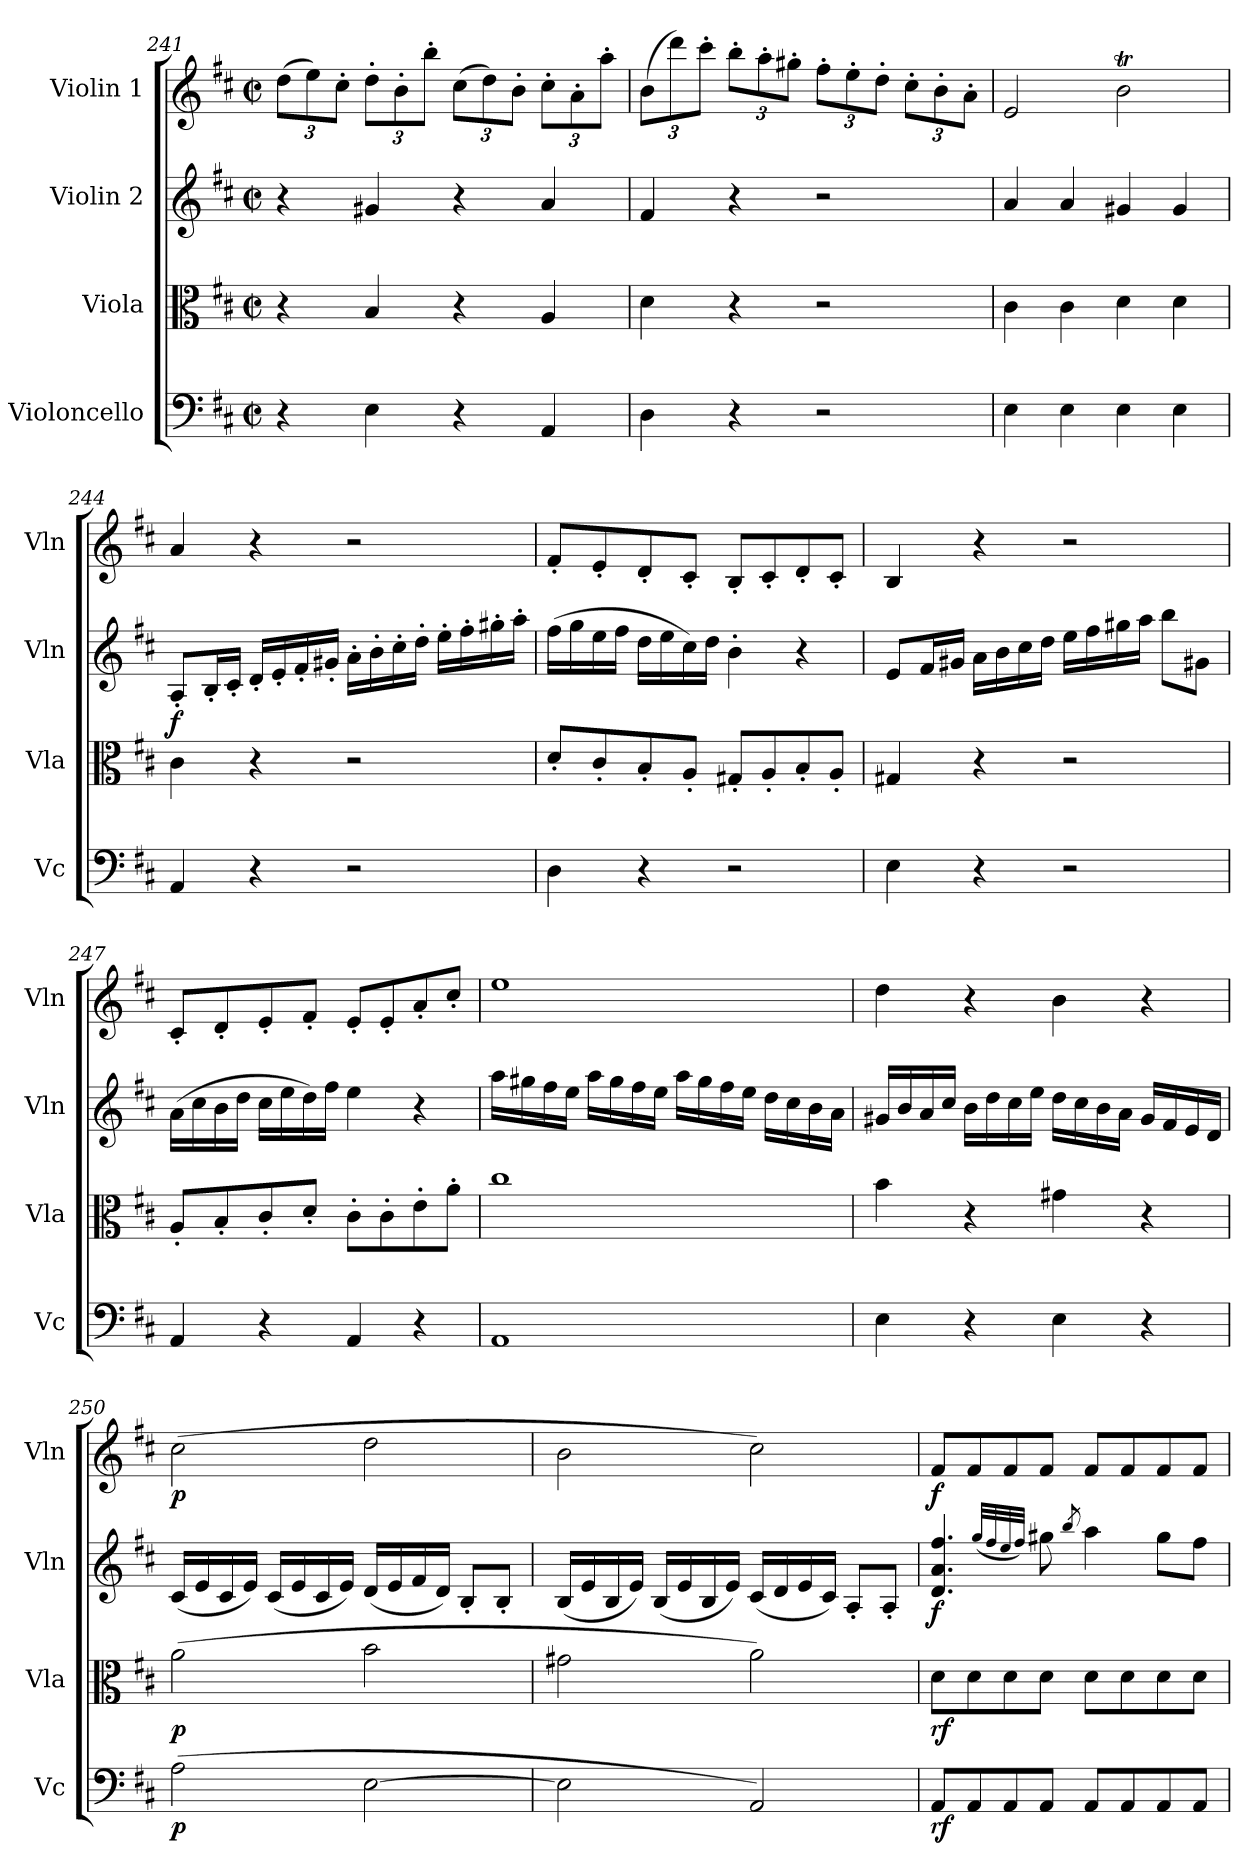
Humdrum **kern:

**kern	**dynam	**kern	**dynam	**kern	**dynam	**kern	**dynam
*part4	*part4	*part3	*part3	*part2	*part2	*part1	*part1
*staff4	*staff4	*staff3	*staff3	*staff2	*staff2	*staff1	*staff1
*I"Violoncello	*	*I"Viola	*	*I"Violin 2	*	*I"Violin 1	*
*I'Vc	*	*I'Vla	*	*I'Vln	*	*I'Vln	*
*clefF4	*	*clefC3	*	*clefG2	*	*clefG2	*
*k[f#c#]	*	*k[f#c#]	*	*k[f#c#]	*	*k[f#c#]	*
*M2/2	*	*M2/2	*	*M2/2	*	*M2/2	*
*met(c|)	*	*met(c|)	*	*met(c|)	*	*met(c|)	*
*	*	*	*	*	*	*Xbrackettup	*
=241	=241	=241	=241	=241	=241	=241	=241
4r	.	4r	.	4r	.	(>12dd\L	.
.	.	.	.	.	.	12ee\)	.
.	.	.	.	.	.	12cc#'\J	.
4E\	.	4B/	.	4g#X/	.	12dd'\L	.
.	.	.	.	.	.	12b'\	.
.	.	.	.	.	.	12bb'\J	.
4r	.	4r	.	4r	.	(>12cc#\L	.
.	.	.	.	.	.	12dd\)	.
.	.	.	.	.	.	12b'\J	.
4AA/	.	4A/	.	4a/	.	12cc#'\L	.
.	.	.	.	.	.	12a'\	.
.	.	.	.	.	.	12aa'\J	.
=242	=242	=242	=242	=242	=242	=242	=242
4D\	.	4d\	.	4f#/	.	(>12b\L	.
.	.	.	.	.	.	12ddd\)	.
.	.	.	.	.	.	12ccc#'\J	.
4r	.	4r	.	4r	.	12bb'\L	.
.	.	.	.	.	.	12aa'\	.
.	.	.	.	.	.	12gg#X'\J	.
2r	.	2r	.	2r	.	12ff#'\L	.
.	.	.	.	.	.	12ee'\	.
.	.	.	.	.	.	12dd'\J	.
.	.	.	.	.	.	12cc#'\L	.
.	.	.	.	.	.	12b'\	.
.	.	.	.	.	.	12a'\J	.
=243	=243	=243	=243	=243	=243	=243	=243
4E\	.	4c#\	.	4a/	.	2e/	.
4E\	.	4c#\	.	4a/	.	.	.
4E\	.	4d\	.	4g#X/	.	2bT\	.
4E\	.	4d\	.	4g#/	.	.	.
=244	=244	=244	=244	=244	=244	=244	=244
!	!	!	!	!	!LO:DY:b	!	!
4AA/	.	4c#\	.	8A'/L	f	4a/	.
.	.	.	.	16B'/L	.	.	.
.	.	.	.	16c#'/JJ	.	.	.
4r	.	4r	.	16d'/LL	.	4r	.
.	.	.	.	16e'/	.	.	.
.	.	.	.	16f#'/	.	.	.
.	.	.	.	16g#X'/JJ	.	.	.
2r	.	2r	.	16a'\LL	.	2r	.
.	.	.	.	16b'\	.	.	.
.	.	.	.	16cc#'\	.	.	.
.	.	.	.	16dd'\JJ	.	.	.
.	.	.	.	16ee'\LL	.	.	.
.	.	.	.	16ff#'\	.	.	.
.	.	.	.	16gg#X'\	.	.	.
.	.	.	.	16aa'\JJ	.	.	.
=245	=245	=245	=245	=245	=245	=245	=245
4D\	.	8d'/L	.	(>16ff#\LL	.	8f#'/L	.
.	.	.	.	16gg\	.	.	.
.	.	8c#'/	.	16ee\	.	8e'/	.
.	.	.	.	16ff#\JJ	.	.	.
4r	.	8B'/	.	16dd\LL	.	8d'/	.
.	.	.	.	16ee\	.	.	.
.	.	8A'/J	.	16cc#\)	.	8c#'/J	.
.	.	.	.	16dd\JJ	.	.	.
2r	.	8G#X'/L	.	4b'\	.	8B'/L	.
.	.	8A'/	.	.	.	8c#'/	.
.	.	8B'/	.	4r	.	8d'/	.
.	.	8A'/J	.	.	.	8c#'/J	.
!!LO:LB:g=z
=246	=246	=246	=246	=246	=246	=246	=246
4E\	.	4G#X/	.	8e/L	.	4B/	.
.	.	.	.	16f#/L	.	.	.
.	.	.	.	16g#X/JJ	.	.	.
4r	.	4r	.	16a\LL	.	4r	.
.	.	.	.	16b\	.	.	.
.	.	.	.	16cc#\	.	.	.
.	.	.	.	16dd\JJ	.	.	.
2r	.	2r	.	16ee\LL	.	2r	.
.	.	.	.	16ff#\	.	.	.
.	.	.	.	16gg#X\	.	.	.
.	.	.	.	16aa\JJ	.	.	.
.	.	.	.	8bb\L	.	.	.
.	.	.	.	8g#X\J	.	.	.
=247	=247	=247	=247	=247	=247	=247	=247
4AA/	.	8A'/L	.	(>16a\LL	.	8c#'/L	.
.	.	.	.	16cc#\	.	.	.
.	.	8B'/	.	16b\	.	8d'/	.
.	.	.	.	16dd\JJ	.	.	.
4r	.	8c#'/	.	16cc#\LL	.	8e'/	.
.	.	.	.	16ee\	.	.	.
.	.	8d'/J	.	16dd\)	.	8f#'/J	.
.	.	.	.	16ff#\JJ	.	.	.
4AA/	.	8c#'\L	.	4ee\	.	8e'/L	.
.	.	8c#'\	.	.	.	8e'/	.
4r	.	8e'\	.	4r	.	8a'/	.
.	.	8a'\J	.	.	.	8cc#'/J	.
=248	=248	=248	=248	=248	=248	=248	=248
1AA	.	1cc#	.	16aa\LL	.	1ee	.
.	.	.	.	16gg#X\	.	.	.
.	.	.	.	16ff#\	.	.	.
.	.	.	.	16ee\JJ	.	.	.
.	.	.	.	16aa\LL	.	.	.
.	.	.	.	16gg#\	.	.	.
.	.	.	.	16ff#\	.	.	.
.	.	.	.	16ee\JJ	.	.	.
.	.	.	.	16aa\LL	.	.	.
.	.	.	.	16gg#\	.	.	.
.	.	.	.	16ff#\	.	.	.
.	.	.	.	16ee\JJ	.	.	.
.	.	.	.	16dd\LL	.	.	.
.	.	.	.	16cc#\	.	.	.
.	.	.	.	16b\	.	.	.
.	.	.	.	16a\JJ	.	.	.
=249	=249	=249	=249	=249	=249	=249	=249
4E\	.	4b\	.	16g#X/LL	.	4dd\	.
.	.	.	.	16b/	.	.	.
.	.	.	.	16a/	.	.	.
.	.	.	.	16cc#/JJ	.	.	.
4r	.	4r	.	16b\LL	.	4r	.
.	.	.	.	16dd\	.	.	.
.	.	.	.	16cc#\	.	.	.
.	.	.	.	16ee\JJ	.	.	.
4E\	.	4g#X\	.	16dd\LL	.	4b\	.
.	.	.	.	16cc#\	.	.	.
.	.	.	.	16b\	.	.	.
.	.	.	.	16a\JJ	.	.	.
4r	.	4r	.	16g#/LL	.	4r	.
.	.	.	.	16f#/	.	.	.
.	.	.	.	16e/	.	.	.
.	.	.	.	16d/JJ	.	.	.
=250	=250	=250	=250	=250	=250	=250	=250
!	!LO:DY:b	!	!LO:DY:b	!	!LO:DY:b	!	!LO:DY:b
(>2A\	p	(>2a\	p	(<16c#/LL	other-dynamics	(>2cc#\	p
.	.	.	.	16e/	.	.	.
.	.	.	.	16c#/	.	.	.
.	.	.	.	16e/JJ)	.	.	.
.	.	.	.	(<16c#/LL	.	.	.
.	.	.	.	16e/	.	.	.
.	.	.	.	16c#/	.	.	.
.	.	.	.	16e/JJ)	.	.	.
[2E\	.	2b\	.	(<16d/LL	.	2dd\	.
.	.	.	.	16e/	.	.	.
.	.	.	.	16f#/	.	.	.
.	.	.	.	16d/JJ)	.	.	.
.	.	.	.	8B'/L	.	.	.
.	.	.	.	8B'/J	.	.	.
!!LO:LB:g=z
=251	=251	=251	=251	=251	=251	=251	=251
2E\]	.	2g#X\	.	(<16B/LL	.	2b\	.
.	.	.	.	16e/	.	.	.
.	.	.	.	16B/	.	.	.
.	.	.	.	16e/JJ)	.	.	.
.	.	.	.	(<16B/LL	.	.	.
.	.	.	.	16e/	.	.	.
.	.	.	.	16B/	.	.	.
.	.	.	.	16e/JJ)	.	.	.
2AA/)	.	2a\)	.	(<16c#/LL	.	2cc#\)	.
.	.	.	.	16d/	.	.	.
.	.	.	.	16e/	.	.	.
.	.	.	.	16c#/JJ)	.	.	.
.	.	.	.	8A'/L	.	.	.
.	.	.	.	8A'/J	.	.	.
=252	=252	=252	=252	=252	=252	=252	=252
!	!LO:DY:b	!	!LO:DY:b	!	!LO:DY:b	!	!LO:DY:b
8AA/L	rf	8d\L	rf	4.d/ 4.a/ 4.ff#/	f	8f#/L	f
8AA/	.	8d\	.	.	.	8f#/	.
8AA/	.	8d\	.	.	.	8f#/	.
.	.	.	.	(<32qgg/LLL	.	.	.
.	.	.	.	32qff#/	.	.	.
.	.	.	.	32qee/	.	.	.
.	.	.	.	32qff#/JJJ)	.	.	.
8AA/J	.	8d\J	.	8gg#X\	.	8f#/J	.
.	.	.	.	8qbb/	.	.	.
8AA/L	.	8d\L	.	4aa\	.	8f#/L	.
8AA/	.	8d\	.	.	.	8f#/	.
8AA/	.	8d\	.	8gg#\L	.	8f#/	.
8AA/J	.	8d\J	.	8ff#\J	.	8f#/J	.
=	=	=	=	=	=	=	=
*-	*-	*-	*-	*-	*-	*-	*-
